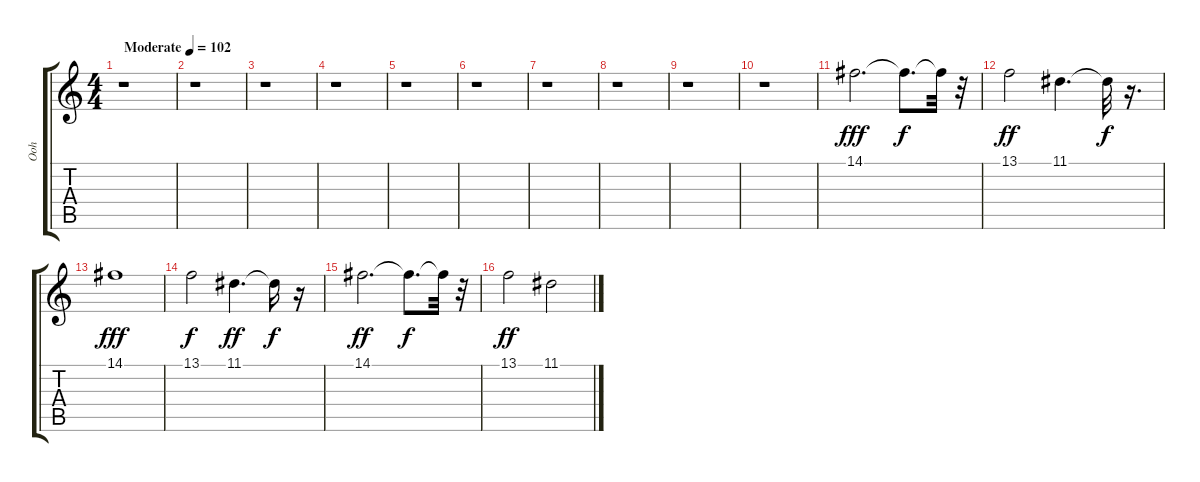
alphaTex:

\track ("Ooh" "Ooh") {instrument voiceoohs}
\staff {score tabs}
\tuning (E4 B3 G3 D3 A2 E2) {hide}
\ts (4 4)
\tempo (102 "Moderate")
\clef g2
\ks c
r.1{dy fff instrument voiceoohs} |
r.1 |
r.1 |
r.1 |
r.1 |
r.1 |
r.1 |
r.1 |
r.1 |
r.1 |
14.1.2{d volume 11 balance 8} 14.1{t}.8{d dy f} 14.1{t}.32 r.32 |
13.1.2{dy ff} 11.1.4{d} 11.1{t}.32{dy f} r.16{d} |
14.1.1{dy fff} |
13.1.2{dy f} 11.1.4{d dy ff} 11.1{t}.16{dy f} r.16 |
14.1.2{d dy ff} 14.1{t}.8{d dy f} 14.1{t}.32 r.32 |
13.1.2{dy ff} 11.1.2
